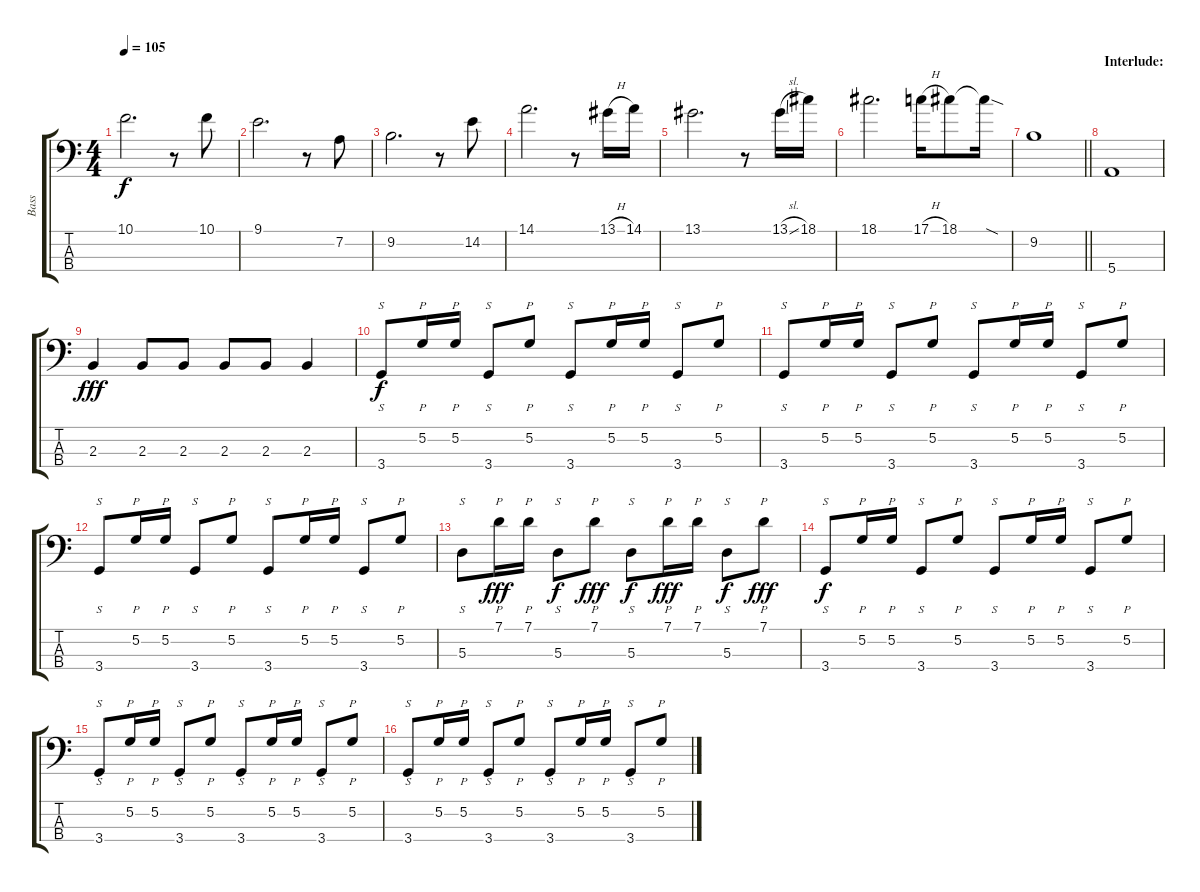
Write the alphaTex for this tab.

\track ("Bass" "Bass") {instrument slapbass1}
\staff {score tabs}
\tuning (G2 D2 A1 E1) {hide}
\ts (4 4)
\tempo 105
\clef f4
\ks c
10.1.2{d dy f} r.8 10.1.8 |
9.1.2{d} r.8 7.2.8 |
9.2.2{d} r.8 14.2.8 |
14.1.2{d} r.8 13.1{h}.16 14.1.16 |
13.1.2{d} r.8 13.1{sl}.16 18.1.16 |
18.1.2{d} 17.1{h}.16 18.1.8 18.1{sod t}.16 |
\barLineRight lightlight
9.2.1 |
\section ("" "Interlude:")
5.4.1 |
2.3.4{dy fff} 2.3.8 2.3.8 2.3.8 2.3.8 2.3.4 |
3.4.8{s dy f} 5.2.16{p} 5.2.16{p} 3.4.8{s} 5.2.8{p} 3.4.8{s} 5.2.16{p} 5.2.16{p} 3.4.8{s} 5.2.8{p} |
3.4.8{s} 5.2.16{p} 5.2.16{p} 3.4.8{s} 5.2.8{p} 3.4.8{s} 5.2.16{p} 5.2.16{p} 3.4.8{s} 5.2.8{p} |
3.4.8{s} 5.2.16{p} 5.2.16{p} 3.4.8{s} 5.2.8{p} 3.4.8{s} 5.2.16{p} 5.2.16{p} 3.4.8{s} 5.2.8{p} |
5.3.8{s} 7.1.16{p dy fff} 7.1.16{p} 5.3.8{s dy f} 7.1.8{p dy fff} 5.3.8{s dy f} 7.1.16{p dy fff} 7.1.16{p} 5.3.8{s dy f} 7.1.8{p dy fff} |
3.4.8{s dy f} 5.2.16{p} 5.2.16{p} 3.4.8{s} 5.2.8{p} 3.4.8{s} 5.2.16{p} 5.2.16{p} 3.4.8{s} 5.2.8{p} |
3.4.8{s} 5.2.16{p} 5.2.16{p} 3.4.8{s} 5.2.8{p} 3.4.8{s} 5.2.16{p} 5.2.16{p} 3.4.8{s} 5.2.8{p} |
3.4.8{s} 5.2.16{p} 5.2.16{p} 3.4.8{s} 5.2.8{p} 3.4.8{s} 5.2.16{p} 5.2.16{p} 3.4.8{s} 5.2.8{p}
